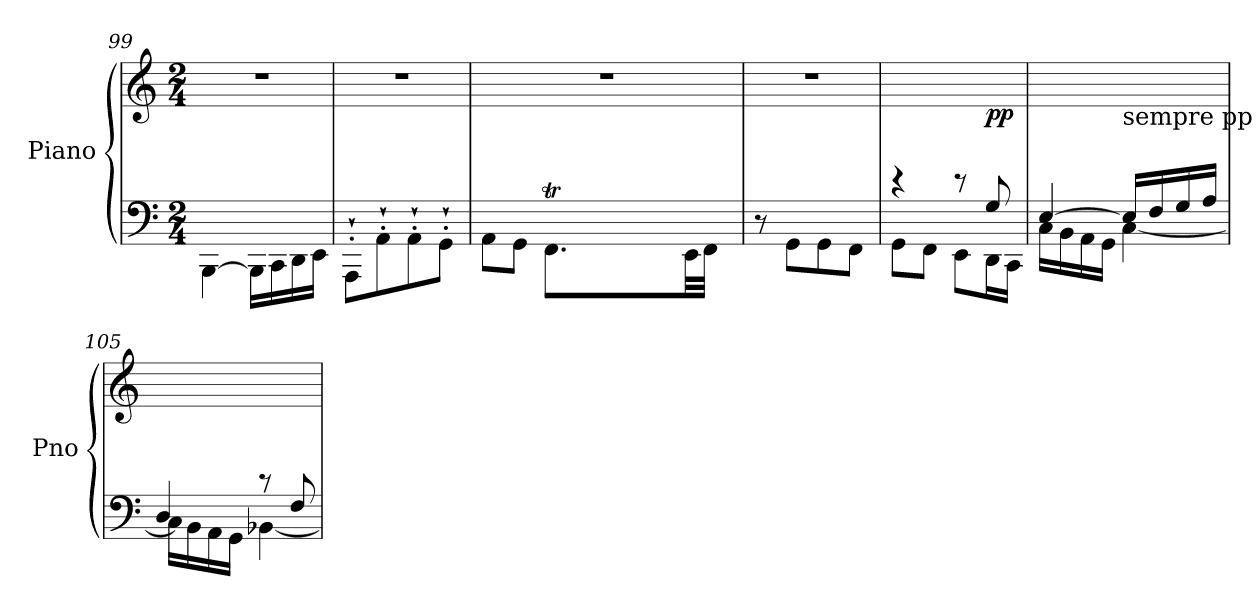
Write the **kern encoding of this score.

**kern	**kern	**dynam
*part1	*part1	*part1
*staff2	*staff1	*staff1/2
*I"Piano	*	*
*I'Pno	*	*
*clefF4	*clefG2	*
*k[]	*k[]	*
*C:	*C:	*
*M2/4	*M2/4	*
=99	=99	=99
[4BBB\	2r	.
16BBB\LL]	.	.
16CC\	.	.
16DD\	.	.
16EE\JJ	.	.
=100	=100	=100
8AAA`'\L	2r	.
8AA`'\	.	.
8AA`'\	.	.
8GG`'\J	.	.
!!LO:LB:g=z
=101	=101	=101
*^	*	*
8AA\L	640%177ryy	2r	.
8GG\J	.	.	.
8.FFT\L	.	.	.
*	*Xtuplet	*	*
!	!LO:N:vis=32	!	!
.	640%17GGyy	.	.
!	!LO:N:vis=32	!	!
.	640%17FFyy	.	.
!	!LO:N:vis=32	!	!
.	640%17GGyy	.	.
!	!LO:N:vis=32	!	!
.	640%17FFyy	.	.
!	!LO:N:vis=32	!	!
.	640%17GGyy	.	.
!	!LO:N:vis=32	!	!
.	640%17FFyy	.	.
.	640%41ryy	.	.
32EE\LL	.	.	.
32FF\JJJ	.	.	.
*v	*v	*	*
=102	=102	=102
8r	2r	.
8GG\L	.	.
8GG\	.	.
8FF\J	.	.
=103	=103	=103
*^	*	*
4.ryy	8GG\L	4rEE	.
.	8FF\J	.	.
.	8EE\L	8rEE	.
!	!	!	!LO:DY:b
8G/	16DD\L	8ryy	pp
.	16CC\JJ	.	.
=104	=104	=104	=104
[4E/	16C\LL	4ryy	.
.	16BB\	.	.
.	16AA\	.	.
.	16GG\JJ	.	.
!	!	!LO:TX:b:t=sempre pp	!
16E/LL]	[4C\	4ryy	.
16F/	.	.	.
16G/	.	.	.
16A/JJ	.	.	.
=105	=105	=105	=105
4D/	16C\LL]	4ryy	.
.	16BB\	.	.
.	16AA\	.	.
.	16GG\JJ	.	.
8ryy	[4BB-X\	8rEE	.
8F/	.	8ryy	.
*v	*v	*	*
=	=	=
*-	*-	*-
